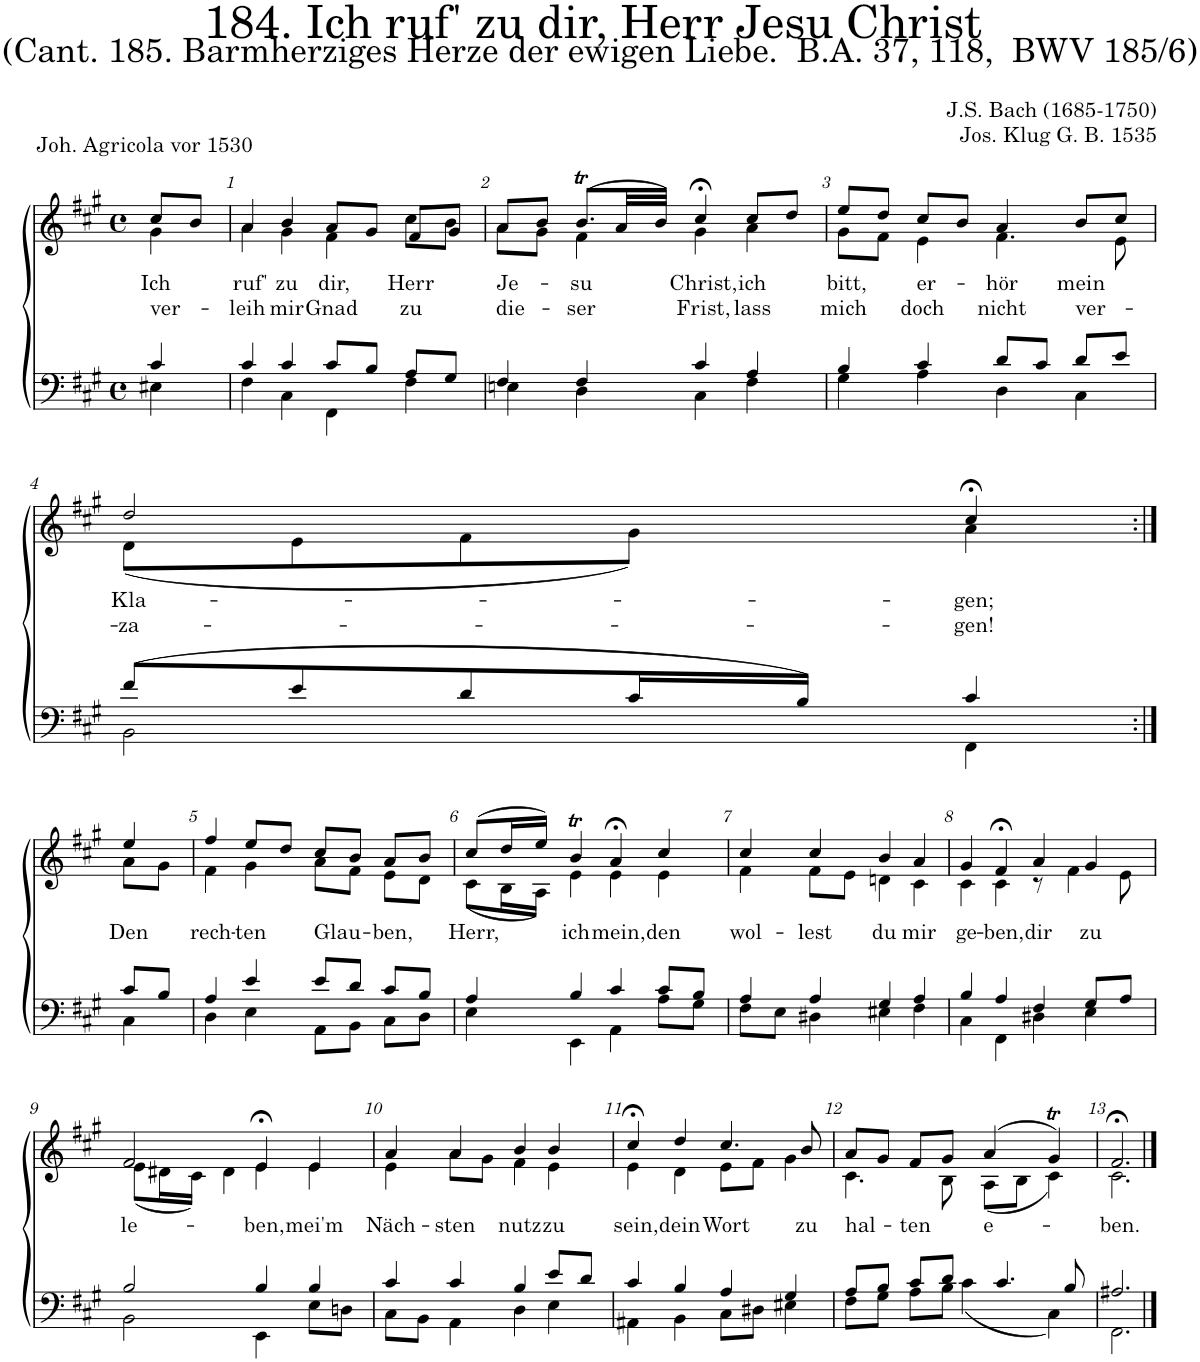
**kern	**kern	**text	**text
*part2	*part1	*part1	*part1
*staff2	*staff1	*staff1	*staff1
*I"Tenor/Bass	*I"Soprano/Alto	*	*
*clefF4	*clefG2	*	*
*k[f#c#g#]	*k[f#c#g#]	*	*
*M4/4	*M4/4	*	*
*met(c)	*met(c)	*	*
=	=	=	=
*^	*	*	*
!	!	!	!LO:LY:b	!LO:LY:b
*	*	*^	*	*
4c#/	4E#X\	8cc#/L	4g#\	Ich	ver-
.	.	8b/J	.	.	.
=1	=1	=1	=1	=1	=1
!	!	!	!	!LO:LY:b	!LO:LY:b
4c#/	4F#\	4a/	4a\	ruf'	-leih
!	!	!	!	!LO:LY:b	!LO:LY:b
4c#/	4C#\	4b/	4g#\	zu	mir
!	!	!	!	!LO:LY:b	!LO:LY:b
8c#/L	4FF#\	8a/L	4f#\	dir,	Gnad
8B/J	.	8g#/J	.	.	.
!	!	!	!	!LO:LY:b	!LO:LY:b
8A/L	4F#\	8f#/L	8cc#\L	Herr	zu
8G#/J	.	8g#/J	8b\J	.	.
=2	=2	=2	=2	=2	=2
!	!	!	!	!LO:LY:b	!LO:LY:b
4F#/	4En\	8a/L	8a\L	Je-	die-
.	.	8b/J	8g#\J	.	.
!	!	!	!	!LO:LY:b	!LO:LY:b
4F#/	4D\	(8.bT/L	4f#\	-su	-ser
.	.	32a/LL	.	.	.
.	.	32b/JJJ)	.	.	.
!	!	!	!	!LO:LY:b	!LO:LY:b
4c#/	4C#\	4cc#;</	4g#\	Christ,	Frist,
!	!	!	!	!LO:LY:b	!LO:LY:b
4A/	4F#\	8cc#;</L	4a\	ich	lass
.	.	8dd/J	.	.	.
=3	=3	=3	=3	=3	=3
!	!	!	!	!LO:LY:b	!LO:LY:b
4B/	4G#\	8ee/L	8g#\L	bitt,	mich
.	.	8dd/J	8f#\J	.	.
!	!	!	!	!LO:LY:b	!LO:LY:b
4c#/	4A\	8cc#/L	4e\	er-	doch
.	.	8b/J	.	.	.
!	!	!	!	!LO:LY:b	!LO:LY:b
8d/L	4D\	4a/	4.f#\	-hör	nicht
8c#/J	.	.	.	.	.
!	!	!	!	!LO:LY:b	!LO:LY:b
8d/L	4C#\	8b/L	.	mein	ver-
8e/J	.	8cc#/J	8e\	.	.
!!LO:LB:g=z	!!
=4	=4	=4	=4	=4	=4
!	!	!	!	!LO:LY:b	!LO:LY:b
(8f#/L	2BB\	2dd/	(8d\L	Kla-	-za-
8e/	.	.	8e\	.	.
8d/	.	.	8f#\	.	.
16c#/L	.	.	8g#\J)	.	.
16B/JJ)	.	.	.	.	.
!	!	!	!	!LO:LY:b	!LO:LY:b
4c#/	4FF#\	4cc#;</	4a\	-gen;	-gen!
!!LO:LB:g=z	!!
=4X1:|!	=4X1:|!	=4X1:|!	=4X1:|!	=4X1:|!	=4X1:|!
!	!	!	!	!LO:LY:b	!
8c#/L	4C#\	4ee/	8a\L	Den	.
8B/J	.	.	8g#\J	.	.
=5	=5	=5	=5	=5	=5
!	!	!	!	!LO:LY:b	!
4A/	4D\	4ff#/	4f#\	rech-	.
!	!	!	!	!LO:LY:b	!
4e/	4E\	8ee/L	4g#\	-ten	.
.	.	8dd/J	.	.	.
!	!	!	!	!LO:LY:b	!
8e/L	8AA\L	8cc#/L	8a\L	Glau-	.
8d/J	8BB\J	8b/J	8f#\J	.	.
!	!	!	!	!LO:LY:b	!
8c#/L	8C#\L	8a/L	8e\L	-ben,	.
8B/J	8D\J	8b/J	8d\J	.	.
=6	=6	=6	=6	=6	=6
!	!	!	!	!LO:LY:b	!
4A/	4E\	(8cc#/L	(8c#\L	Herr,	.
.	.	16dd/L	16B\L	.	.
.	.	16ee/JJ)	16A\JJ)	.	.
!	!	!	!	!LO:LY:b	!
4B/	4EE\	4bT/	4e\	ich	.
!	!	!	!	!LO:LY:b	!
4c#/	4AA\	4a;</	4e\	mein,	.
!	!	!	!	!LO:LY:b	!
8c#/L	8A\L	4cc#/	4e\	den	.
8B/J	8G#\J	.	.	.	.
=7	=7	=7	=7	=7	=7
!	!	!	!	!LO:LY:b	!
4A/	8F#\L	4cc#/	4f#\	wol-	.
.	8E\J	.	.	.	.
!	!	!	!	!LO:LY:b	!
4A/	4D#X\	4cc#/	8f#\L	-lest	.
.	.	.	8e\J	.	.
!	!	!	!	!LO:LY:b	!
4G#/	4E#X\	4b/	4dn\	du	.
!	!	!	!	!LO:LY:b	!
4A/	4F#\	4a/	4c#\	mir	.
=8	=8	=8	=8	=8	=8
!	!	!	!	!LO:LY:b	!
4B/	4C#\	4g#/	4c#\	ge-	.
!	!	!	!	!LO:LY:b	!
4A/	4FF#\	4f#;</	4c#\	-ben,	.
!	!	!	!	!LO:LY:b	!
4F#/	4D#X\	4a/	8r	dir	.
.	.	.	4f#\	.	.
!	!	!	!	!LO:LY:b	!
8G#/L	4E\	4g#/	.	zu	.
8A/J	.	.	8e\	.	.
!!LO:LB:g=z	!!
=9	=9	=9	=9	=9	=9
!	!	!	!	!LO:LY:b	!
2B/	2BB\	2f#/	(8e\L	le-	.
.	.	.	16d#X\L	.	.
.	.	.	16c#\JJ)	.	.
.	.	.	4d#\	.	.
!	!	!	!	!LO:LY:b	!
4B/	4EE\	4e;</	4e\	-ben,	.
!	!	!	!	!LO:LY:b	!
4B/	8E\L	4e/	4e\	mei'm	.
.	8Dn\J	.	.	.	.
=10	=10	=10	=10	=10	=10
!	!	!	!	!LO:LY:b	!
4c#/	8C#\L	4a/	4e\	Näch-	.
.	8BB\J	.	.	.	.
!	!	!	!	!LO:LY:b	!
4c#/	4AA\	4a/	8a\L	-sten	.
.	.	.	8g#\J	.	.
!	!	!	!	!LO:LY:b	!
4B/	4D\	4b/	4f#\	nutz	.
!	!	!	!	!LO:LY:b	!
8e/L	4E\	4b/	4e\	zu	.
8d/J	.	.	.	.	.
=11	=11	=11	=11	=11	=11
!	!	!	!	!LO:LY:b	!
4c#/	4AA#X\	4cc#;</	4e\	sein,	.
!	!	!	!	!LO:LY:b	!
4B/	4BB\	4dd/	4d\	dein	.
!	!	!	!	!LO:LY:b	!
4A/	8C#\L	4.cc#/	8e\L	Wort	.
.	8D#X\J	.	8f#\J	.	.
4G#/	4E#X\	.	4g#\	.	.
!	!	!	!	!LO:LY:b	!
.	.	8b/	.	zu	.
=12	=12	=12	=12	=12	=12
!	!	!	!	!LO:LY:b	!
8A/L	8F#\L	8a/L	4.c#\	hal-	.
8B/J	8G#\J	8g#/J	.	.	.
!	!	!	!	!LO:LY:b	!
8c#/L	8A\L	8f#/L	.	-ten	.
8d/J	8B\J	8g#/J	8B\	.	.
!	!	!	!	!LO:LY:b	!
4.c#/	(4c#\	(4a/	(8A\L	e-	.
.	.	.	8B\J	.	.
.	4C#\)	4g#t/)	4c#\)	.	.
8B/	.	.	.	.	.
=13	=13	=13	=13	=13	=13
!	!	!	!	!LO:LY:b	!
2.A#X/	2.FF#\	2.f#;</	2.c#\	-ben.	.
*v	*v	*	*	*	*
*	*v	*v	*	*
==	==	==	==
*-	*-	*-	*-
